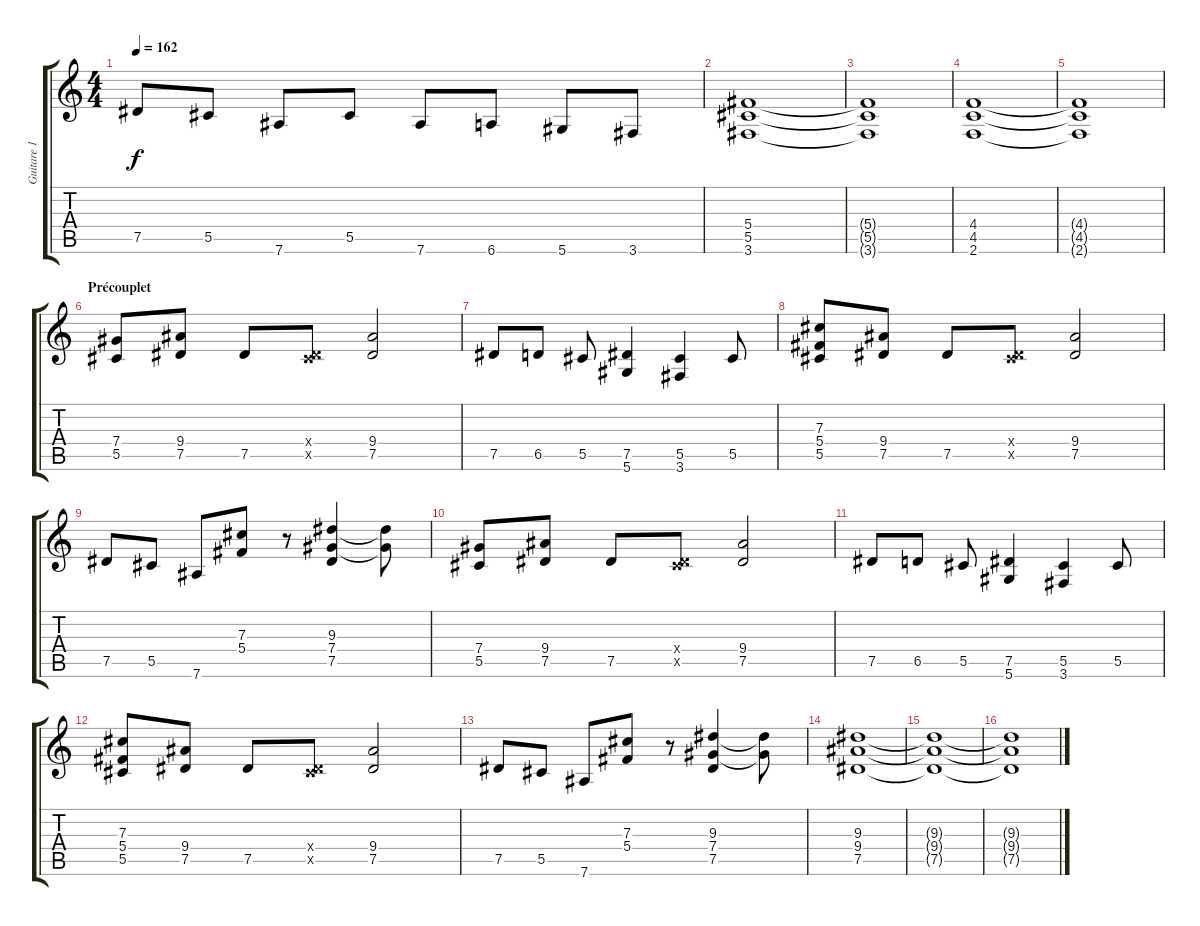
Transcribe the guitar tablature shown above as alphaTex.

\track ("Guitare 1" "Guitare 1") {instrument overdrivenguitar}
\staff {score tabs}
\tuning (Eb4 Bb3 Gb3 Db3 Ab2 Eb2) {hide}
\ts (4 4)
\tempo 162
\clef g2
\ks c
7.5.8{dy f} 5.5.8 7.6.8 5.5.8 7.6.8 6.6.8 5.6.8 3.6.8 |
(5.4 5.5 3.6).1 |
(5.4{t} 5.5{t} 3.6{t}).1 |
(4.4 4.5 2.6).1 |
(4.4{t} 4.5{t} 2.6{t}).1 |
\section ("" "Précouplet")
(7.4 5.5).8 (9.4 7.5).8 7.5.8 (0.4{x} 7.5{x}).8 (9.4 7.5).2 |
7.5.8 6.5.8 5.5.8 (7.5 5.6).4 (5.5 3.6).4 5.5.8 |
(7.3 5.4 5.5).8 (9.4 7.5).8 7.5.8 (0.4{x} 7.5{x}).8 (9.4 7.5).2 |
7.5.8 5.5.8 7.6.8 (7.3 5.4).8 r.8 (9.3 7.4 7.5).4 (9.3{t} 7.4{t}).8 |
(7.4 5.5).8 (9.4 7.5).8 7.5.8 (0.4{x} 7.5{x}).8 (9.4 7.5).2 |
7.5.8 6.5.8 5.5.8 (7.5 5.6).4 (5.5 3.6).4 5.5.8 |
(7.3 5.4 5.5).8 (9.4 7.5).8 7.5.8 (0.4{x} 7.5{x}).8 (9.4 7.5).2 |
7.5.8 5.5.8 7.6.8 (7.3 5.4).8 r.8 (9.3 7.4 7.5).4 (9.3{t} 7.4{t}).8 |
(9.3 9.4 7.5).1 |
(9.3{t} 9.4{t} 7.5{t}).1 |
(9.3{t} 9.4{t} 7.5{t}).1
